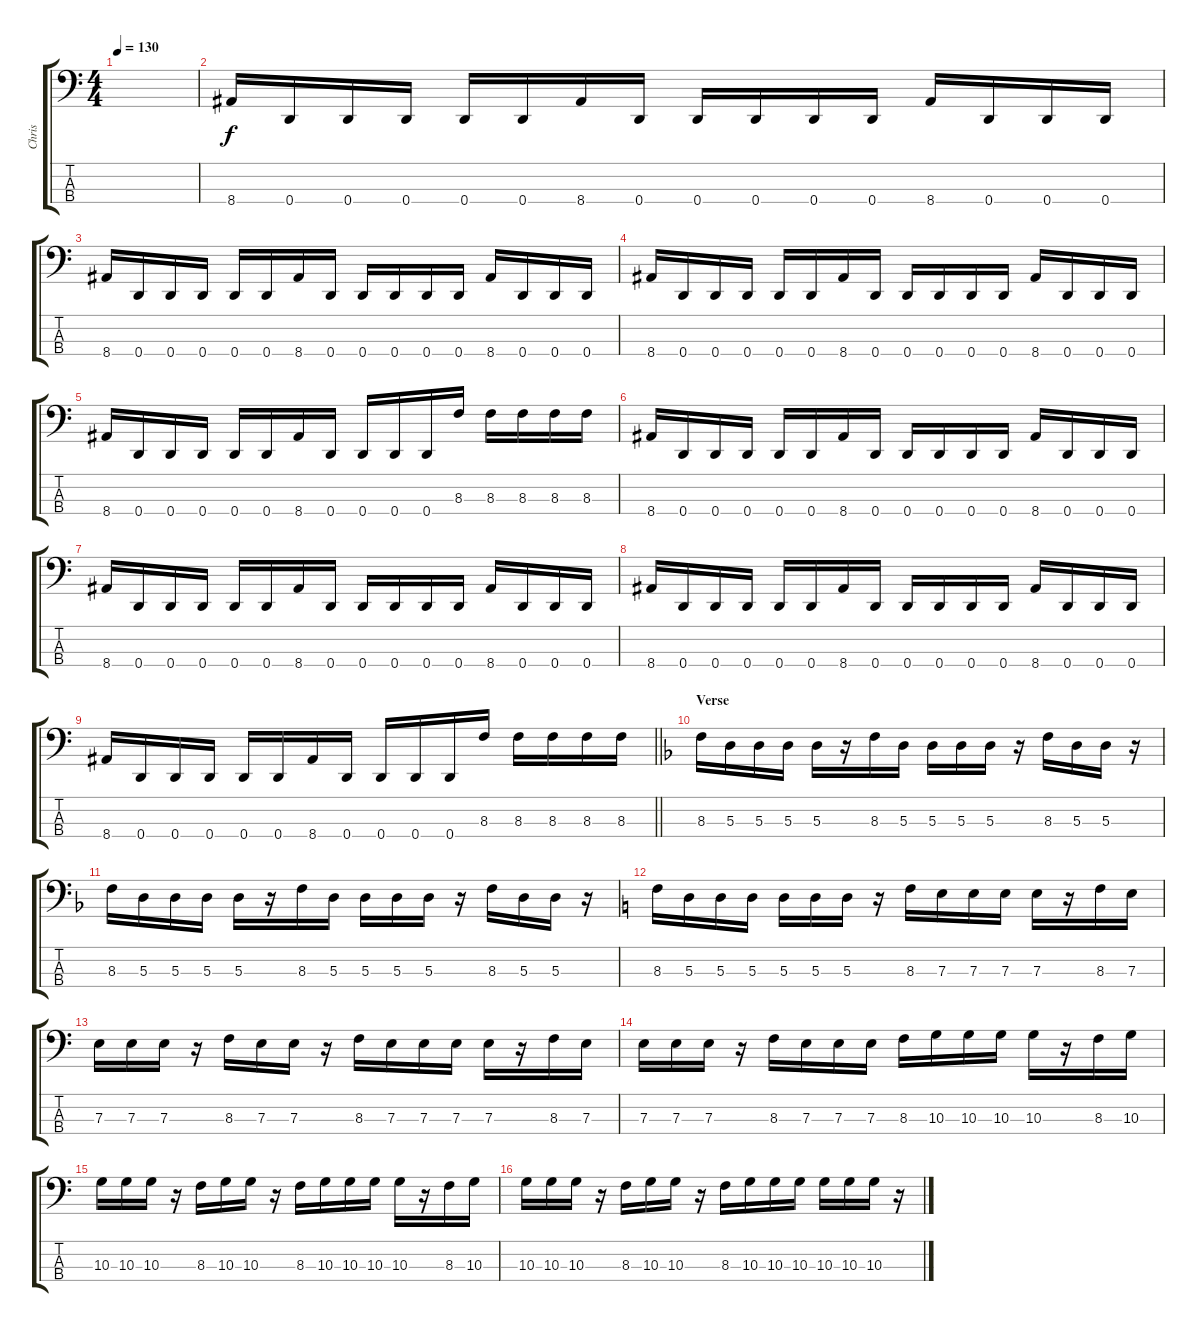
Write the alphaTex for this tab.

\track ("Chris" "Chris") {instrument electricbassfinger}
\staff {score tabs}
\tuning (G2 D2 A1 D1) {hide}
\ts (4 4)
\tempo 130
\clef f4
\ks c
|
8.4.16 0.4.16 0.4.16 0.4.16 0.4.16 0.4.16 8.4.16 0.4.16 0.4.16 0.4.16 0.4.16 0.4.16 8.4.16 0.4.16 0.4.16 0.4.16 |
8.4.16 0.4.16 0.4.16 0.4.16 0.4.16 0.4.16 8.4.16 0.4.16 0.4.16 0.4.16 0.4.16 0.4.16 8.4.16 0.4.16 0.4.16 0.4.16 |
8.4.16 0.4.16 0.4.16 0.4.16 0.4.16 0.4.16 8.4.16 0.4.16 0.4.16 0.4.16 0.4.16 0.4.16 8.4.16 0.4.16 0.4.16 0.4.16 |
8.4.16 0.4.16 0.4.16 0.4.16 0.4.16 0.4.16 8.4.16 0.4.16 0.4.16 0.4.16 0.4.16 8.3.16 8.3.16 8.3.16 8.3.16 8.3.16 |
8.4.16 0.4.16 0.4.16 0.4.16 0.4.16 0.4.16 8.4.16 0.4.16 0.4.16 0.4.16 0.4.16 0.4.16 8.4.16 0.4.16 0.4.16 0.4.16 |
8.4.16 0.4.16 0.4.16 0.4.16 0.4.16 0.4.16 8.4.16 0.4.16 0.4.16 0.4.16 0.4.16 0.4.16 8.4.16 0.4.16 0.4.16 0.4.16 |
8.4.16 0.4.16 0.4.16 0.4.16 0.4.16 0.4.16 8.4.16 0.4.16 0.4.16 0.4.16 0.4.16 0.4.16 8.4.16 0.4.16 0.4.16 0.4.16 |
\barLineRight lightlight
8.4.16 0.4.16 0.4.16 0.4.16 0.4.16 0.4.16 8.4.16 0.4.16 0.4.16 0.4.16 0.4.16 8.3.16 8.3.16 8.3.16 8.3.16 8.3.16 |
\section ("" "Verse")
\ks f
8.3.16 5.3.16 5.3.16 5.3.16 5.3.16 r.16 8.3.16 5.3.16 5.3.16 5.3.16 5.3.16 r.16 8.3.16 5.3.16 5.3.16 r.16 |
8.3.16 5.3.16 5.3.16 5.3.16 5.3.16 r.16 8.3.16 5.3.16 5.3.16 5.3.16 5.3.16 r.16 8.3.16 5.3.16 5.3.16 r.16 |
\ks c
8.3.16 5.3.16 5.3.16 5.3.16 5.3.16 5.3.16 5.3.16 r.16 8.3.16 7.3.16 7.3.16 7.3.16 7.3.16 r.16 8.3.16 7.3.16 |
7.3.16 7.3.16 7.3.16 r.16 8.3.16 7.3.16 7.3.16 r.16 8.3.16 7.3.16 7.3.16 7.3.16 7.3.16 r.16 8.3.16 7.3.16 |
7.3.16 7.3.16 7.3.16 r.16 8.3.16 7.3.16 7.3.16 7.3.16 8.3.16 10.3.16 10.3.16 10.3.16 10.3.16 r.16 8.3.16 10.3.16 |
10.3.16 10.3.16 10.3.16 r.16 8.3.16 10.3.16 10.3.16 r.16 8.3.16 10.3.16 10.3.16 10.3.16 10.3.16 r.16 8.3.16 10.3.16 |
10.3.16 10.3.16 10.3.16 r.16 8.3.16 10.3.16 10.3.16 r.16 8.3.16 10.3.16 10.3.16 10.3.16 10.3.16 10.3.16 10.3.16 r.16
